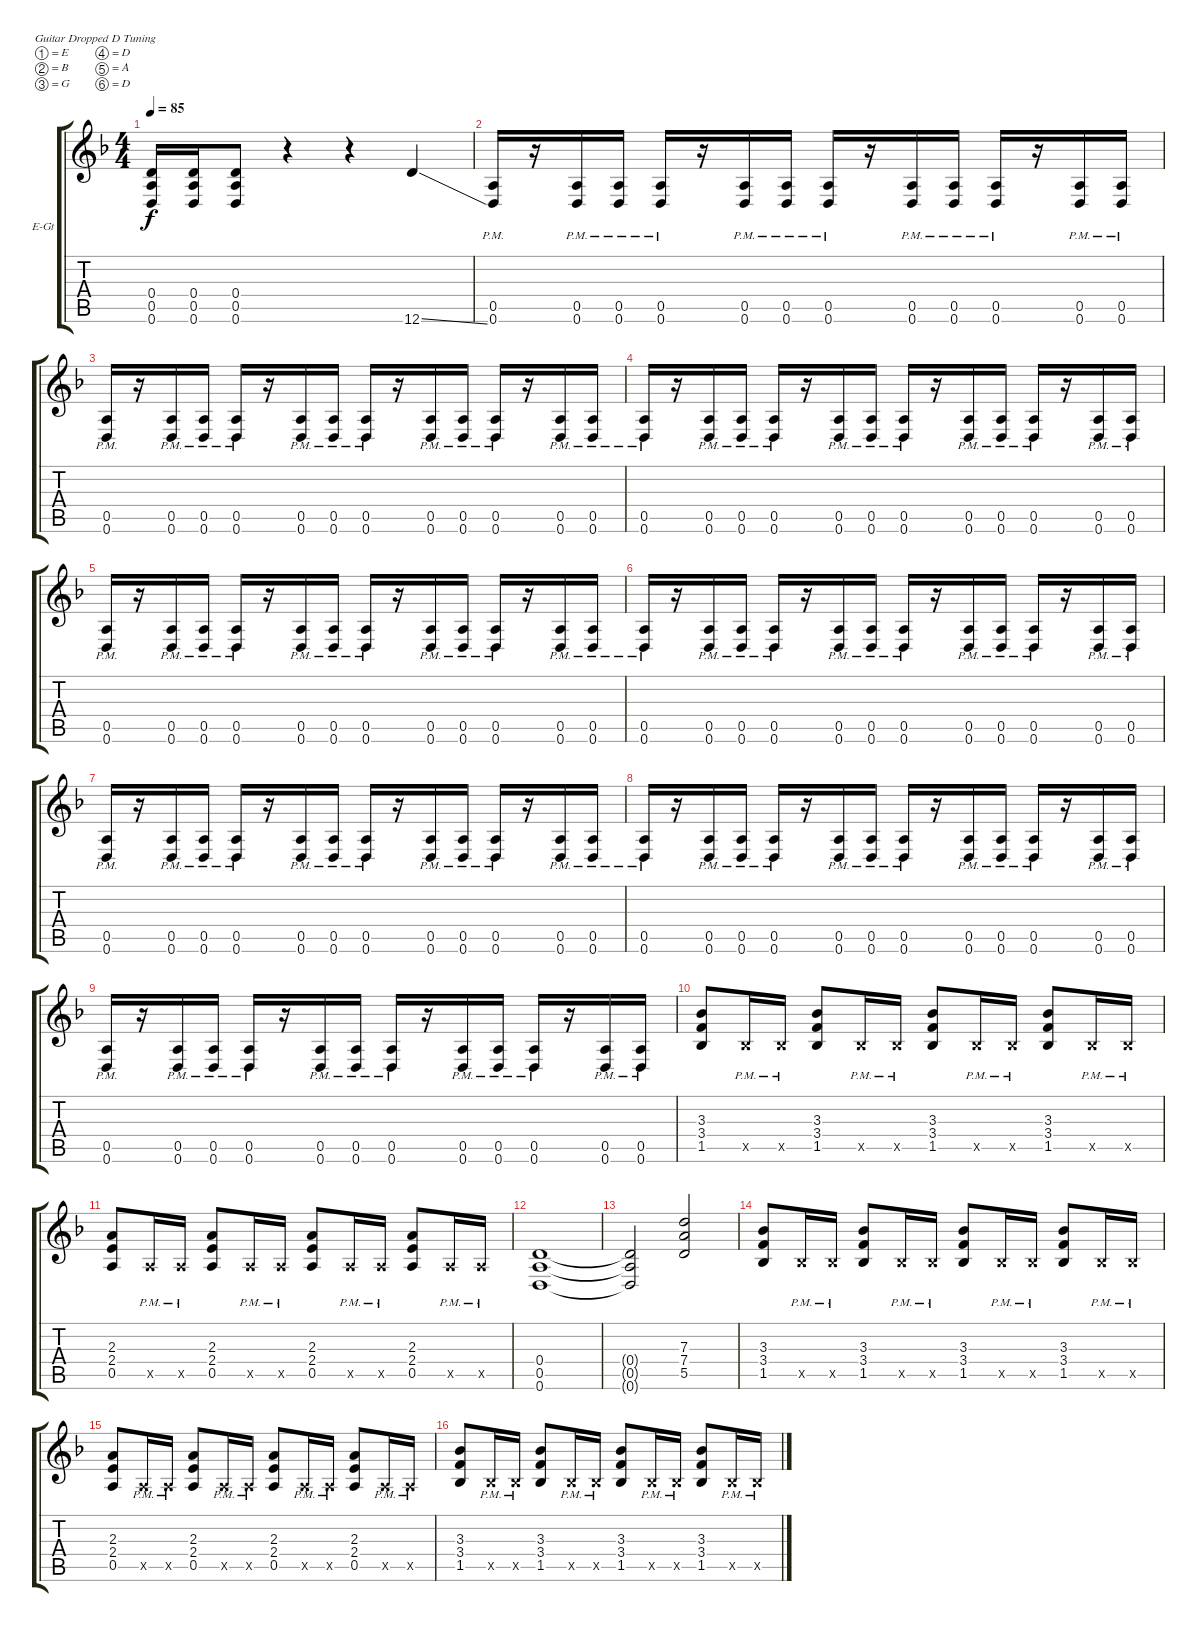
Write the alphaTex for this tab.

\bracketExtendMode groupsimilarinstruments
\firstSystemTrackNameOrientation horizontal
\otherSystemsTrackNameOrientation horizontal
\track ("Rhythm Guitar 1" "E-Gt") {instrument distortionguitar}
\staff {score tabs}
\tuning (E4 B3 G3 D3 A2 D2)
\ts (4 4)
\tempo 85
\clef g2
\ks dminor
(0.6 0.5 0.4).16{dy f} (0.6 0.4 0.5).16 (0.6 0.5 0.4).8 r.4 r.4 12.6{ss}.4 |
(0.6{pm} 0.5{pm}).16 r.16 (0.6{pm} 0.5{pm}).16 (0.6{pm} 0.5{pm}).16 (0.6{pm} 0.5{pm}).16 r.16 (0.6{pm} 0.5{pm}).16 (0.6{pm} 0.5{pm}).16 (0.6{pm} 0.5{pm}).16 r.16 (0.6{pm} 0.5{pm}).16 (0.6{pm} 0.5{pm}).16 (0.6{pm} 0.5{pm}).16 r.16 (0.6{pm} 0.5{pm}).16 (0.6{pm} 0.5{pm}).16 |
(0.6{pm} 0.5{pm}).16 r.16 (0.6{pm} 0.5{pm}).16 (0.6{pm} 0.5{pm}).16 (0.6{pm} 0.5{pm}).16 r.16 (0.6{pm} 0.5{pm}).16 (0.6{pm} 0.5{pm}).16 (0.6{pm} 0.5{pm}).16 r.16 (0.6{pm} 0.5{pm}).16 (0.6{pm} 0.5{pm}).16 (0.6{pm} 0.5{pm}).16 r.16 (0.6{pm} 0.5{pm}).16 (0.6{pm} 0.5{pm}).16 |
(0.6{pm} 0.5{pm}).16 r.16 (0.6{pm} 0.5{pm}).16 (0.6{pm} 0.5{pm}).16 (0.6{pm} 0.5{pm}).16 r.16 (0.6{pm} 0.5{pm}).16 (0.6{pm} 0.5{pm}).16 (0.6{pm} 0.5{pm}).16 r.16 (0.6{pm} 0.5{pm}).16 (0.6{pm} 0.5{pm}).16 (0.6{pm} 0.5{pm}).16 r.16 (0.6{pm} 0.5{pm}).16 (0.6{pm} 0.5{pm}).16 |
(0.6{pm} 0.5{pm}).16 r.16 (0.6{pm} 0.5{pm}).16 (0.6{pm} 0.5{pm}).16 (0.6{pm} 0.5{pm}).16 r.16 (0.6{pm} 0.5{pm}).16 (0.6{pm} 0.5{pm}).16 (0.6{pm} 0.5{pm}).16 r.16 (0.6{pm} 0.5{pm}).16 (0.6{pm} 0.5{pm}).16 (0.6{pm} 0.5{pm}).16 r.16 (0.6{pm} 0.5{pm}).16 (0.6{pm} 0.5{pm}).16 |
(0.6{pm} 0.5{pm}).16 r.16 (0.6{pm} 0.5{pm}).16 (0.6{pm} 0.5{pm}).16 (0.6{pm} 0.5{pm}).16 r.16 (0.6{pm} 0.5{pm}).16 (0.6{pm} 0.5{pm}).16 (0.6{pm} 0.5{pm}).16 r.16 (0.6{pm} 0.5{pm}).16 (0.6{pm} 0.5{pm}).16 (0.6{pm} 0.5{pm}).16 r.16 (0.6{pm} 0.5{pm}).16 (0.6{pm} 0.5{pm}).16 |
(0.6{pm} 0.5{pm}).16 r.16 (0.6{pm} 0.5{pm}).16 (0.6{pm} 0.5{pm}).16 (0.6{pm} 0.5{pm}).16 r.16 (0.6{pm} 0.5{pm}).16 (0.6{pm} 0.5{pm}).16 (0.6{pm} 0.5{pm}).16 r.16 (0.6{pm} 0.5{pm}).16 (0.6{pm} 0.5{pm}).16 (0.6{pm} 0.5{pm}).16 r.16 (0.6{pm} 0.5{pm}).16 (0.6{pm} 0.5{pm}).16 |
(0.6{pm} 0.5{pm}).16 r.16 (0.6{pm} 0.5{pm}).16 (0.6{pm} 0.5{pm}).16 (0.6{pm} 0.5{pm}).16 r.16 (0.6{pm} 0.5{pm}).16 (0.6{pm} 0.5{pm}).16 (0.6{pm} 0.5{pm}).16 r.16 (0.6{pm} 0.5{pm}).16 (0.6{pm} 0.5{pm}).16 (0.6{pm} 0.5{pm}).16 r.16 (0.6{pm} 0.5{pm}).16 (0.6{pm} 0.5{pm}).16 |
(0.6{pm} 0.5{pm}).16 r.16 (0.6{pm} 0.5{pm}).16 (0.6{pm} 0.5{pm}).16 (0.6{pm} 0.5{pm}).16 r.16 (0.6{pm} 0.5{pm}).16 (0.6{pm} 0.5{pm}).16 (0.6{pm} 0.5{pm}).16 r.16 (0.6{pm} 0.5{pm}).16 (0.6{pm} 0.5{pm}).16 (0.6{pm} 0.5{pm}).16 r.16 (0.6{pm} 0.5{pm}).16 (0.6{pm} 0.5{pm}).16 |
(1.5 3.4 3.3).8 1.5{pm x}.16 1.5{pm x}.16 (1.5 3.4 3.3).8 1.5{pm x}.16 1.5{pm x}.16 (1.5 3.4 3.3).8 1.5{pm x}.16 1.5{pm x}.16 (1.5 3.4 3.3).8 1.5{pm x}.16 1.5{pm x}.16 |
(0.5 2.4 2.3).8 0.5{pm x}.16 0.5{pm x}.16 (0.5 2.4 2.3).8 0.5{pm x}.16 0.5{pm x}.16 (0.5 2.4 2.3).8 0.5{pm x}.16 0.5{pm x}.16 (0.5 2.4 2.3).8 0.5{pm x}.16 0.5{pm x}.16 |
(0.6 0.5 0.4).1 |
(0.6{t} 0.5{t} 0.4{t}).2 (5.5 7.4 7.3).2 |
(1.5 3.4 3.3).8 1.5{pm x}.16 1.5{pm x}.16 (1.5 3.4 3.3).8 1.5{pm x}.16 1.5{pm x}.16 (1.5 3.4 3.3).8 1.5{pm x}.16 1.5{pm x}.16 (1.5 3.4 3.3).8 1.5{pm x}.16 1.5{pm x}.16 |
(0.5 2.4 2.3).8 0.5{pm x}.16 0.5{pm x}.16 (0.5 2.4 2.3).8 0.5{pm x}.16 0.5{pm x}.16 (0.5 2.4 2.3).8 0.5{pm x}.16 0.5{pm x}.16 (0.5 2.4 2.3).8 0.5{pm x}.16 0.5{pm x}.16 |
(1.5 3.4 3.3).8 1.5{pm x}.16 1.5{pm x}.16 (1.5 3.4 3.3).8 1.5{pm x}.16 1.5{pm x}.16 (1.5 3.4 3.3).8 1.5{pm x}.16 1.5{pm x}.16 (1.5 3.4 3.3).8 1.5{pm x}.16 1.5{pm x}.16
